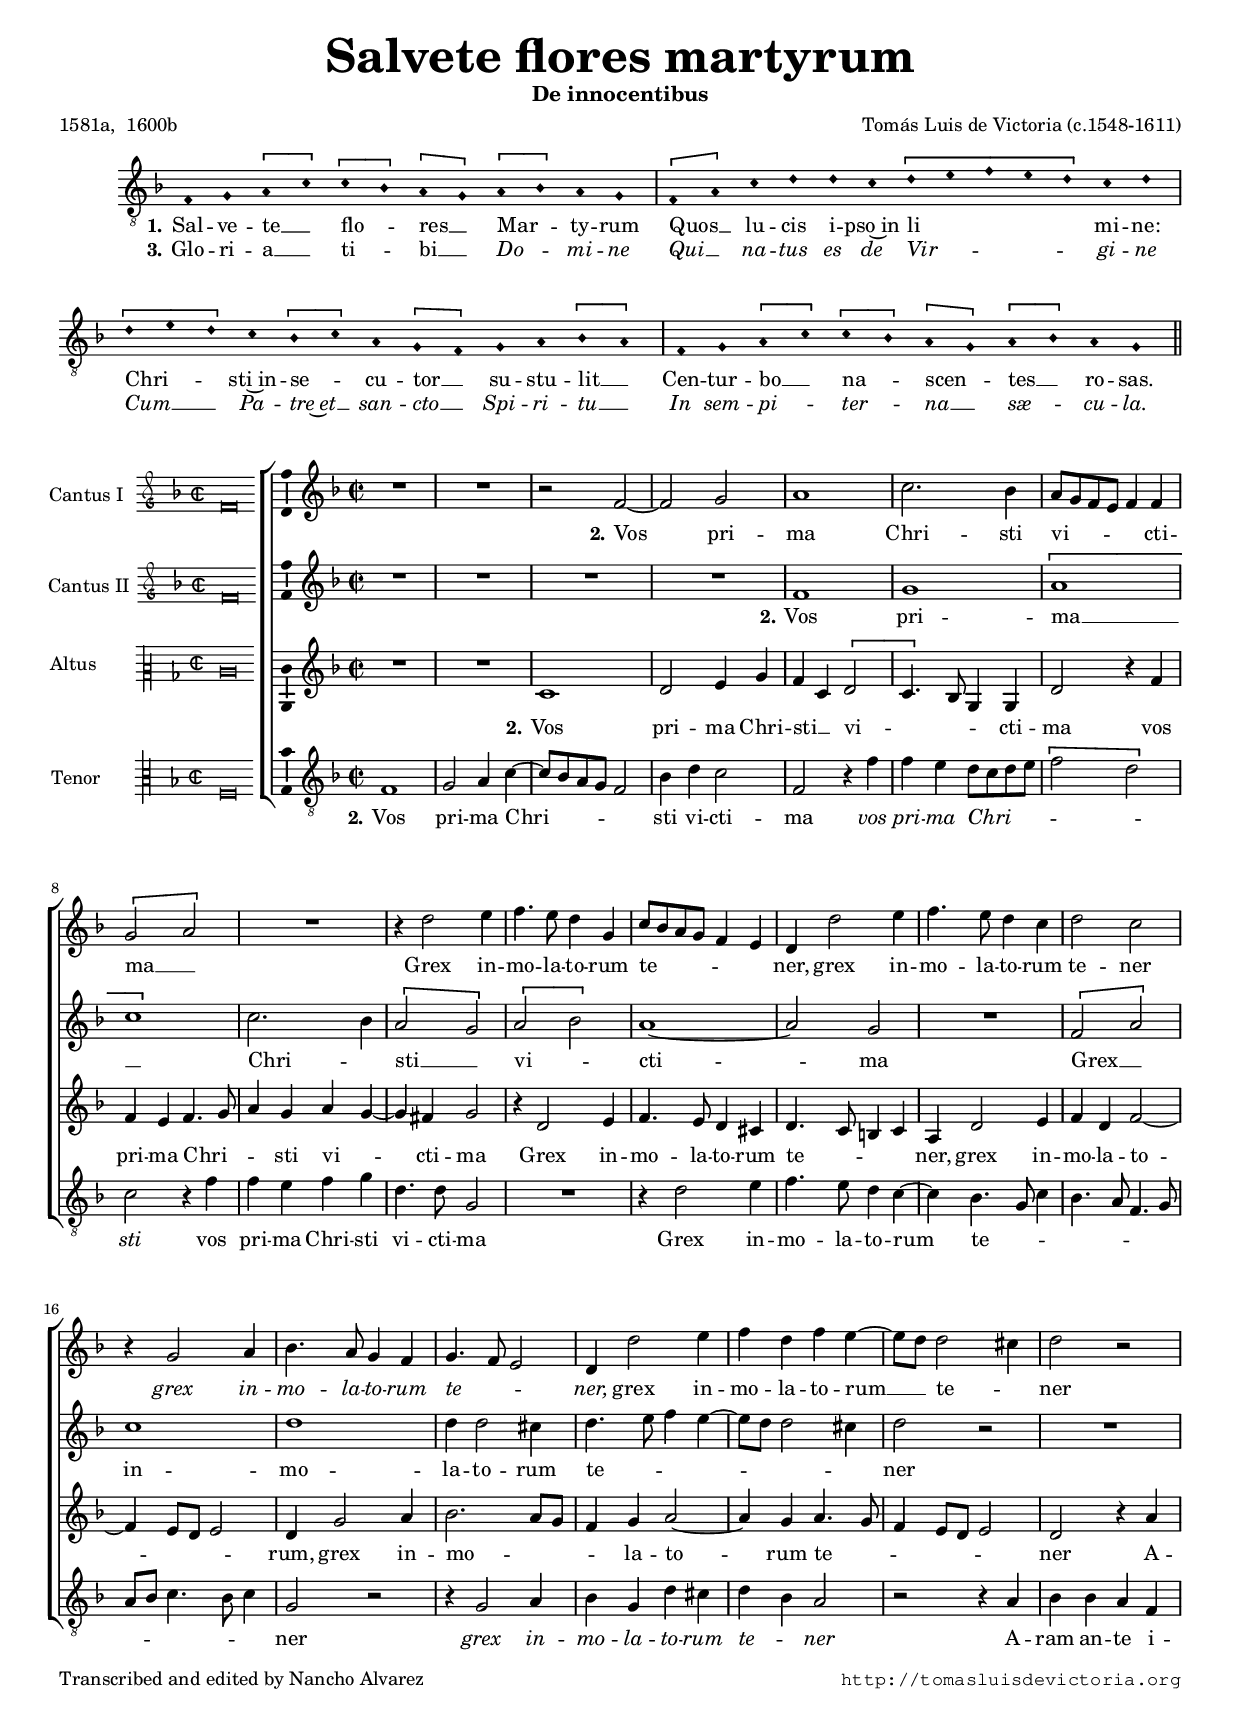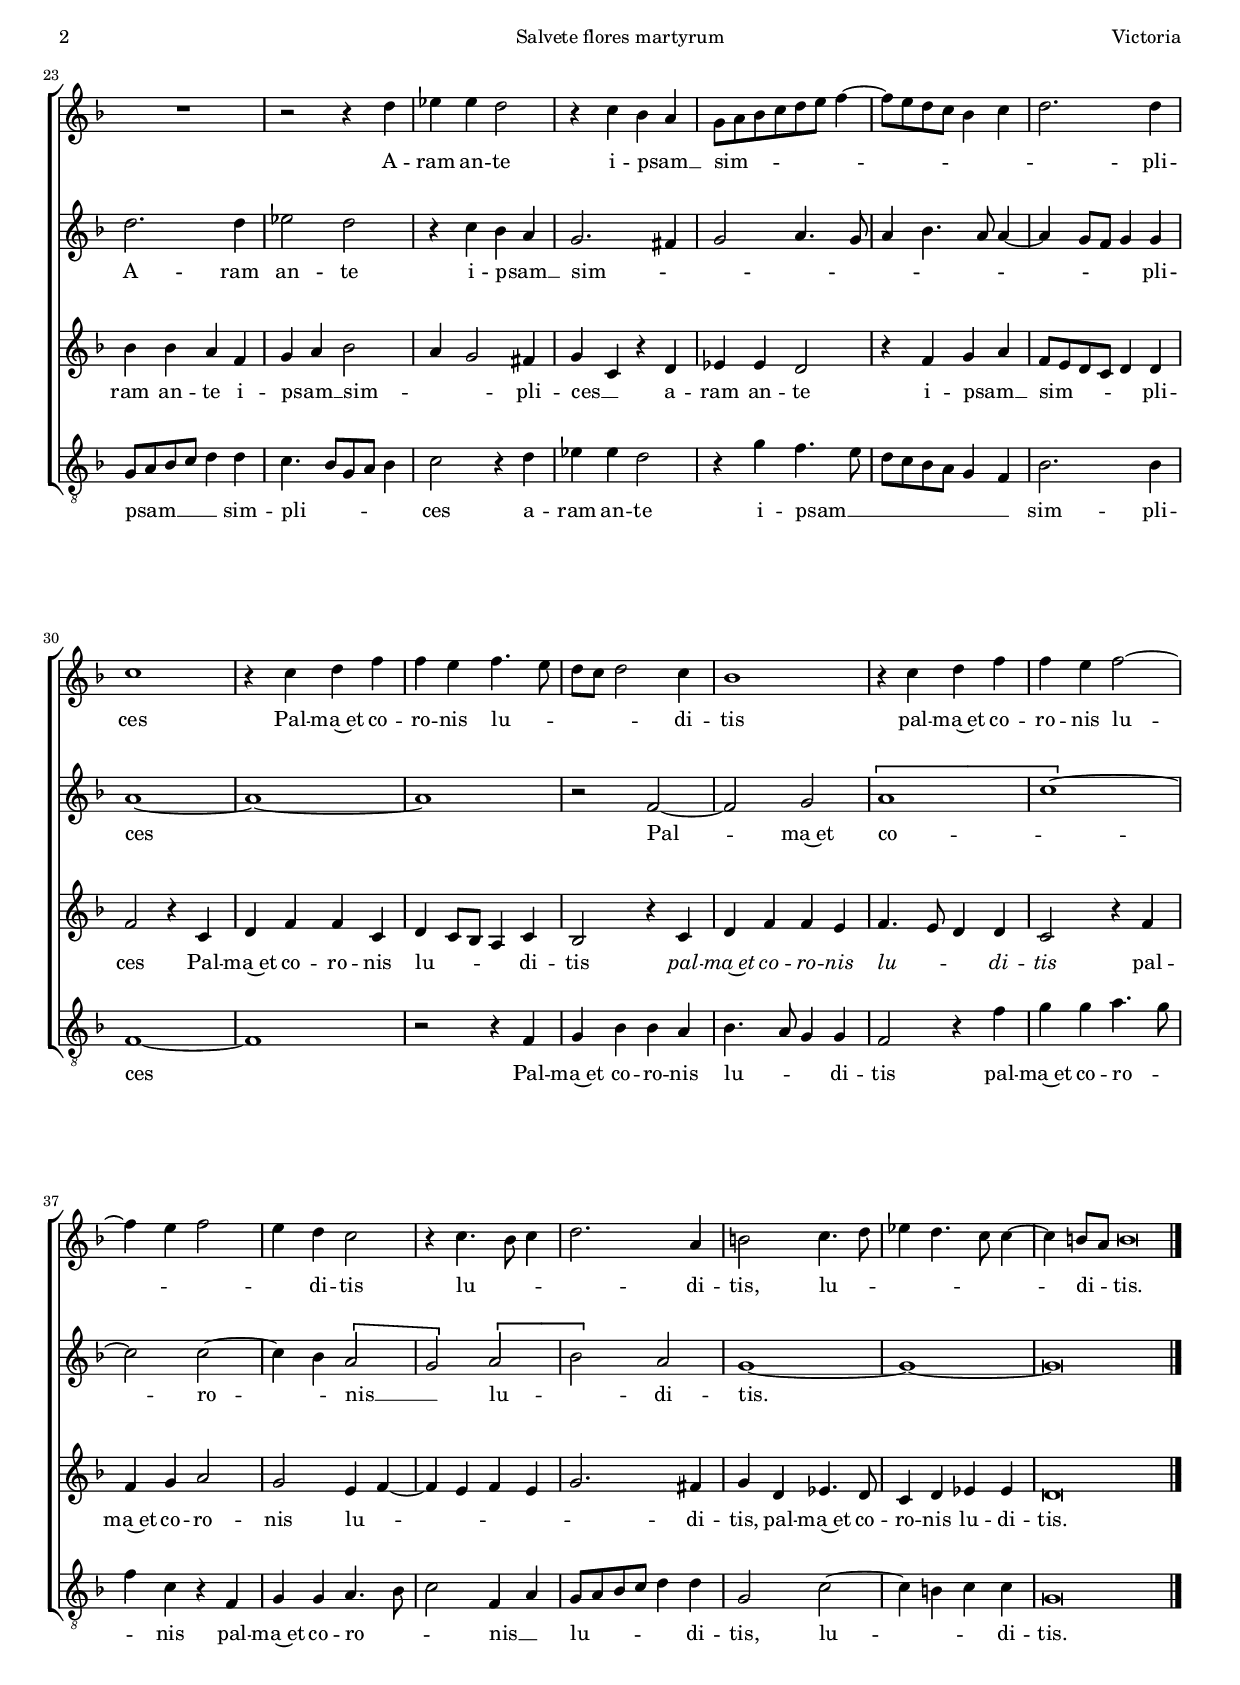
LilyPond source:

\version "2.18.0"

#(set-default-paper-size "a4")
#(set-global-staff-size 16.3)
#(ly:set-option 'point-and-click #f)
%mobile -s15.5 -i3.4 -ball

italicas=\override LyricText.font-shape = #'italic
rectas=\override LyricText.font-shape = #'upright
ss=\once \set suggestAccidentals = ##t
incipitwidth = 20

htitle="Salvete flores martyrum"
hcomposer="Victoria"

% Esta estrofa es practicamente igual a la 4. de "Christe redemptor omnium",
% y el gregoriano es el mismo

\header {
	title=\markup{\fontsize #4 "Salvete flores martyrum"}
	subtitle="De innocentibus"
	%subsubtitle=\markup{\column{" " " " " "}}
	composer="Tomás Luis de Victoria (c.1548-1611)"
        pdfauthor=\composer
	%opus="(-)"
	poet="1581a,  1600b"
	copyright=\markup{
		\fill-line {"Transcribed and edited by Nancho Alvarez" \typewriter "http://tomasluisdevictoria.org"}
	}
%	tagline=""
}


\score {\transpose c c {
<<
         \new Voice = "canto" {
                 \override Staff.TimeSignature.stencil = #'()
                 \override Stem.transparent = ##t
                 \set Score.timing = ##f
                 \override NoteHead.style = #'neomensural         
                 \clef "G_8" 
                 \key d \minor
                 \override LigatureBracket.padding = #1
                 f4 g \[a c'\] \[c' bes\] \[a g\] \[a bes\] a g \bar "|"
                 \[f a\] c' d' d' c' \[d' e' f' e' d'\] c' d' \bar "|"
                 \[d' e' d'\] c' \[bes c'\] a \[g f\] g a \[bes a\] \bar "|"
                 f g \[a c'\] \[c' bes\] \[a g\] \[a bes\] a g 	
                 \bar "||"
         }
         \new Lyrics \lyricsto "canto" {
         	 \set stanza = "1."
         	 Sal -- ve -- te __ _ flo -- _ res __ _ Mar -- _ ty -- rum
         	 Quos __ _ lu -- cis i -- pso~in li _ _ _ _ mi -- ne:
         	 Chri -- _ _ sti~in -- se -- _ cu -- tor __ _ su -- stu -- lit __ _
         	 Cen -- tur -- bo __ _ na -- _ scen -- _ tes __ _ ro -- sas.
         }
         \new Lyrics \lyricsto "canto" {
         	 \set stanza = "3."
         	Glo -- ri -- a __ _ ti -- _ bi __ _ \italicas Do -- _ mi -- ne
         	Qui __ _ na -- tus es de Vir -- _ _ _ _ gi -- ne
         	Cum __ _ _ Pa -- tre~et __ _ san -- cto __ _ Spi -- ri -- tu __ _
         	In sem -- pi -- _ ter -- _ na __ _ sæ -- _ cu -- la.
         }
>>
        }%transpose

\layout {
        %line-width=16\cm 
        indent=1.0\cm
        %ragged-right = ##f
}
}

%tablet \pageBreak

%%%%%%%%%%%%%%%%%%%%%%%%%%%%%%%%%%%%%%%%%%%%%%%%%%%%%%%%%%%%%%%%%%%%%%%%%%%%%5

global={\key f \major \time 2/2  \skip 1*43 \bar "|."

}

cantus={
	R1*4/4 |
	R1*4/4 |
	r2 f' ~ |
	f' g' |
%5
	a'1 |
	c''2. bes'4 |
	a'8 g' f' e' f'4 f' |
	\[g'2 a'\] |
	R1*4/4 |
%10
	r4 d''2 e''4 |
	f''4. e''8 d''4 g' |
	c''8 bes' a' g' f'4 e' |
	d' d''2 e''4 |
	f''4. e''8 d''4 c'' |
%15
	d''2 c'' |
	r4 g'2 a'4 |
	bes'4. a'8 g'4 f' |
	g'4. f'8 e'2 |
	d'4 d''2 e''4 |
%20
	f'' d'' f'' e'' ~ |
	e''8 d'' d''2 cis''4 |
	d''2 r |
	R1*4/4 |
	r2 r4 d'' |
%25
	ees'' ees'' d''2 |
	r4 c'' bes' a' |
	g'8[ a' bes' c'' d'' e''] f''4 ~ |
	f''8 e'' d'' c'' bes'4 c'' |
	d''2. d''4 |
%30
	c''1 |
	r4 c'' d'' f'' |
	f'' e'' f''4. e''8 |
	d'' c'' d''2 c''4 |
	bes'1 |
%35
	r4 c'' d'' f'' |
	f'' e'' f''2 ~ |
	f''4 e'' f''2 |
	e''4 d'' c''2 |
	r4 c''4. bes'8 c''4 |
%40
	d''2. a'4 |
	b'2 c''4. d''8 |
	ees''4 d''4. c''8 c''4 ~ |
	c'' b'8 a' b'\breve*1/4
}

altus={
	R1*4/4 |
	R1*4/4 |
	R1*4/4 |
	R1*4/4 |
%5
	f'1 |
	g' |
	\[a' |
	c''\] |
	c''2. bes'4 |
%10
	\[a'2 g'\] |
	\[a' bes'\] |
	a'1 ~ |
	a'2 g' |
	R1*4/4 |
%15
	\[f'2 a'\] |
	c''1 |
	d'' |
	d''4 d''2 cis''4 |
	d''4. e''8 f''4 e'' ~ |
%20
	e''8 d'' d''2 cis''4 |
	d''2 r |
	R1*4/4 |
	d''2. d''4 |
	ees''2 d'' |
%25
	r4 c'' bes' a' |
	g'2. fis'4 |
	g'2 a'4. g'8 |
	a'4 bes'4. a'8 a'4 ~ |
	a' g'8 f' g'4 g' |
%30
	a'1 ~ |
	a' ~ |
	a' |
	r2 f' ~ |
	f' g' |
%35
	\[a'1 |
	c'' ~ \] |
	c''2 c'' ~ |
	c''4 bes' \[a'2 |
	g'\] \[a' |
%40
	bes'\] a' |
	g'1 ~ |
	g' ~ |
	g'\breve*1/2 
}

tenor={
	R1*4/4 |
	R1*4/4 |
	c'1 |
	d'2 e'4 g' |
%5
	f' c' \[d'2 |
	c'4.\] bes8 g4 g |
	d'2 r4 f' |
	f' e' f'4. g'8 |
	a'4 g' a' g' ~ |
%10
	g' fis' g'2 |
	r4 d'2 e'4 |
	f'4. e'8 d'4 cis' |
	d'4. c'8 b4 c' |
	a d'2 e'4 |
%15
	f' d' f'2 ~ |
	f'4 e'8 d' e'2 |
	d'4 g'2 a'4 |
	bes'2. a'8 g' |
	f'4 g' a'2 ~ |
%20
	a'4 g' a'4. g'8 |
	f'4 e'8 d' e'2 |
	d' r4 a' |
	bes' bes' a' f' |
	g' a' bes'2 |
%25
	a'4 g'2 fis'4 |
	g' c' r d' |
	ees' ees' d'2 |
	r4 f' g' a' |
	f'8 e' d' c' d'4 d' |
%30
	f'2 r4 c' |
	d' f' f' c' |
	d' c'8 bes a4 c' |
	bes2 r4 c' |
	d' f' f' e' |
%35
	f'4. e'8 d'4 d' |
	c'2 r4 f' |
	f' g' a'2 |
	g' e'4 f' ~ |
	f' e' f' e' |  % Pedrell pone f' e' f' c', errata
%40
	g'2. fis'4 |
	g' d' ees'4. d'8 |
	c'4 d' ees' ees' |
	d'\breve*1/2
}

bassus={
	f1 |
	g2 a4 c' ~ |
	c'8 bes a g f2 |
	bes4 d' c'2 |
%5
	f r4 f' |
	f' e' d'8 c' d' e' |
	\[f'2 d'\] |
	c' r4 f' |
	f' e' f' g' |
%10
	d'4. d'8 g2 |
	R1*4/4 |
	r4 d'2 e'4 |
	f'4. e'8 d'4 c' ~ |
	c' bes4. g8 c'4 |
%15
	bes4. a8 f4. g8 |
	a bes c'4. bes8 c'4 |
	g2 r |
	r4 g2 a4 |
	bes g d' cis' |
%20
	d' bes a2 |
	r r4 a |
	bes bes a f |
	g8 a bes c' d'4 d' |
	c'4.  bes8[ g a] bes4 |
%25
	c'2 r4 d' |
	ees' ees' d'2 |
	r4 g' f'4. e'8 |
	d' c' bes a g4 f |
	bes2. bes4 |
%30
	f1 ~ |
	f |
	r2 r4 f |
	g bes bes a |
	bes4. a8 g4 g |
%35
	f2 r4 f' |
	g' g' a'4. g'8 |
	f'4 c' r f |
	g g a4. bes8 |
	c'2 f4 a |
%40
	g8 a bes c' d'4 d' |
	g2 c' ~ |
	c'4 b c' c' |
	g\breve*1/2
}

textocantus=\lyricmode{
\set stanza = "2."
Vos _ pri -- ma Chri -- sti vi -- _ _ _ _ cti -- ma __ _
Grex in -- mo -- la -- to -- rum te -- _ _ _ _ _ ner, % immolatorum
grex in -- mo -- la -- to -- rum te -- ner
\italicas grex in -- mo -- la -- to -- rum te -- _ _ ner, \rectas
grex in -- mo -- la -- to -- rum __ _ _ te -- _ ner % 1600b _ _ _ te -- ner
A -- ram an -- te i -- psam __ _ sim -- _ _ _ _ _ _ _ _ _ _ _ _ _ pli -- ces % 1600b i -- _ psam
Pal -- ma~et co -- ro -- nis lu -- _ _ _ _ di -- tis
pal -- ma~et co -- ro -- nis lu -- _ _ _ _ di -- tis
lu -- _ _ _ di -- tis,
lu -- _ _ _ _ _ _ di -- _ tis.
}

textoaltus=\lyricmode{
\set stanza = "2."
Vos pri -- ma __ _ Chri -- _ sti __ _ vi -- _ cti -- _ ma
Grex __ _ in -- mo -- la -- to -- rum te -- _ _ _ _ _ _ _ ner
A -- ram an -- te i -- psam __ _ sim -- _ _ _ _ _ _ _ _ _ _ _ _ pli -- ces _ _ % 1600b ipsam igual que en 1581a
Pal -- _ ma~et co -- _ _ ro -- _ _ nis __ _ lu -- _ di -- tis. _ _ 

}

textotenor=\lyricmode{
\set stanza = "2."
Vos pri -- ma Chri -- sti __ _ vi -- _ _ _ cti -- ma 
vos pri -- ma Chri -- _ _ sti vi -- _ _ cti -- ma
Grex in -- mo -- la -- to -- rum te -- _ _ _ ner,
grex in -- mo -- la -- to -- _ _ _ _ rum,
grex in -- mo -- _ _ _ la -- to -- _ rum te -- _ _ _ _ _ ner
A -- ram an -- te i -- psam __ _ sim -- _ _ pli -- ces __ _ % 1600b i -- psam sim -- _ _ _ _ pli -- ces  
a -- ram an -- te i -- psam __ _ sim -- _ _ _ _ pli -- ces % 1600b i -- _ psam
Pal -- ma~et co -- ro -- nis lu -- _ _ _ di -- tis
\italicas pal -- ma~et co -- ro -- nis lu -- _ _ di -- tis \rectas
pal -- ma~et co -- ro -- nis lu -- _ _ _ _ _ _ di -- tis,
pal -- ma~et co -- ro -- nis lu -- di -- tis.
}

textobassus=\lyricmode{
\set stanza = "2."
Vos pri -- ma Chri -- _ _ _ _ _ sti vi -- cti -- ma
\italicas vos pri -- ma Chri -- _ _ _ _ _ sti \rectas
vos pri -- ma Chri -- sti vi -- cti -- ma
Grex in -- mo -- la -- to -- rum _ te -- _ _ _ _ _ _ _ _ _ _ _ ner
\italicas grex in -- mo -- la -- to -- rum te -- _ ner \rectas
A -- ram an -- te i -- psam __ _ _ _ _ sim -- pli -- _ _ _ _ ces
a -- ram an -- te i -- psam __ _ _ _ _ _ _ _ sim -- pli -- ces _
Pal -- ma~et co -- ro -- nis lu -- _ _ di -- tis
pal -- ma~et co -- ro -- _ _ nis
pal -- ma~et co -- ro -- _ _ nis __ _ lu -- _ _ _ _ di -- tis, % 1600b nis lu -- _ 
lu -- _ _ _ di -- tis.

}


incipitcantus=\markup{
	\score{
		{ 
		\set Staff.instrumentName="Cantus I  "
		\override NoteHead.style = #'neomensural
		\override Staff.TimeSignature.style = #'neomensural
		\cadenzaOn 
		\clef "petrucci-g"
		\key f \major
		\time 2/2
		f'\breve
		} 
	\layout { line-width=\incipitwidth indent = 0 }
	}
}

incipitaltus=\markup{
	\score{
		{ 
		\set Staff.instrumentName="Cantus II "
		\override NoteHead.style = #'neomensural 
		\override Staff.TimeSignature.style = #'neomensural
		\cadenzaOn 
		\clef "petrucci-g"
		\key f \major
		\time 2/2
		f'\breve
		} 
	\layout { line-width=\incipitwidth indent = 0 }
	}
}


incipittenor=\markup{
	\score{
		{ 
		\set Staff.instrumentName="Altus       "
		\override NoteHead.style = #'neomensural 
		\override Staff.TimeSignature.style = #'neomensural
		\cadenzaOn 
		\clef "petrucci-c2"
		\key f \major
		\time 2/2
		c'\breve
		} 
	\layout { line-width=\incipitwidth indent=0 }
	}
}

incipitbassus=\markup{
	\score{
		{ 
		\set Staff.instrumentName="Tenor      "
		\override NoteHead.style = #'neomensural
		\override Staff.TimeSignature.style = #'neomensural
		\cadenzaOn 
		\clef "petrucci-c3"
		\key f \major
		\time 2/2
		f\breve
		} 
	\layout { line-width=\incipitwidth indent = 0 }
	}
}


\score {\transpose c' c'{
\new ChoirStaff<<

	\new Staff <<\global
	\new Voice="v1" {
		\set Staff.instrumentName=\incipitcantus
		\clef "treble"
		\cantus }
	\new Lyrics \lyricsto "v1" {\textocantus }
	>>
	
	\new Staff << \global
	\new Voice="v2" {
		\set Staff.instrumentName=\incipitaltus
		\clef "treble" 
		\altus}
	\new Lyrics \lyricsto "v2" {\textoaltus }
	>>

	
	\new Staff <<\global
	\new Voice="v3" {
		\set Staff.instrumentName=\incipittenor
		\clef "treble"
		\tenor }
	\new Lyrics \lyricsto "v3" {\textotenor }
	>>
	
	\new Staff <<\global
	\new Voice="v4" {
		\set Staff.instrumentName=\incipitbassus
		\clef "G_8" 
		\bassus }
	\new Lyrics \lyricsto "v4" {\textobassus }
	>>
	
>>

	}%transpose

\layout{ 
	\context {\Lyrics 
		\override VerticalAxisGroup.staff-affinity = #UP
		\override VerticalAxisGroup.nonstaff-relatedstaff-spacing =
			#'((basic-distance . 0) (minimum-distance . 0) (padding . 1))
		%\override LyricText.font-size = #1.2
		\override LyricHyphen.minimum-distance = #0.5
	}
	\context {\Score 
		\override BarNumber.padding = #2 
	}
	\context {\Voice 
		melismaBusyProperties = #'()
		%autoBeaming = ##f
	}
	%\context { \Staff \RemoveEmptyStaves }
	\context {\Staff 
		\override VerticalAxisGroup.staff-staff-spacing =
			#'((basic-distance . 11) (minimum-distance . 0) (padding . 1))
		\consists Ambitus_engraver 
		\override LigatureBracket.padding = #1
	}
}

%\midi {}

}


\paper{
	evenHeaderMarkup=\markup  \fill-line { \fromproperty #'page:page-number-string \htitle \hcomposer }
	oddHeaderMarkup= \markup  \fill-line { \on-the-fly #not-first-page \hcomposer \on-the-fly #not-first-page \htitle \on-the-fly #not-first-page \fromproperty #'page:page-number-string }
	%system-count=20
	%page-count = 8
	ragged-last-bottom = ##f
	indent=3.6\cm
	score-system-spacing = 
	#'((basic-distance . 20) (minimum-distance . 0) (padding . 5))
	system-system-spacing =
	#'((basic-distance . 20) (minimum-distance . 0) (padding . 5))
	top-system-spacing = % header
	#'((basic-distance . 8) (minimum-distance . 0) (padding . 0))
	last-bottom-spacing = % footer
	#'((basic-distance . 12) (minimum-distance . 0) (padding . 0))
	top-markup-spacing #'basic-distance = 5
	markup-system-spacing #'basic-distance = 20

}
